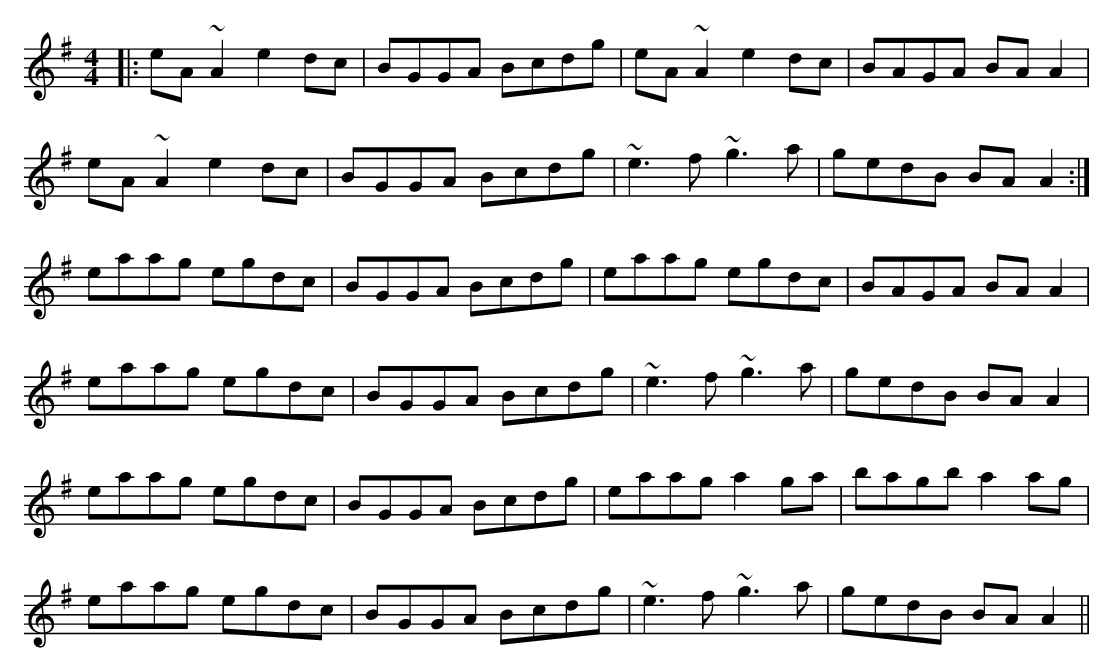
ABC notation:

X:1
M:4/4
K:Ador
|:eA ~A2 e2dc|BGGA Bcdg|eA ~A2 e2dc|BAGA BAA2|
eA ~A2 e2dc|BGGA Bcdg|~e3f ~g3a|gedB BAA2:|
eaag egdc|BGGA Bcdg|eaag egdc|BAGA BAA2|
eaag egdc|BGGA Bcdg|~e3f ~g3a|gedB BAA2|
eaag egdc|BGGA Bcdg|eaag a2 ga|bagb a2ag|
eaag egdc|BGGA Bcdg|~e3f ~g3a|gedB BAA2||
